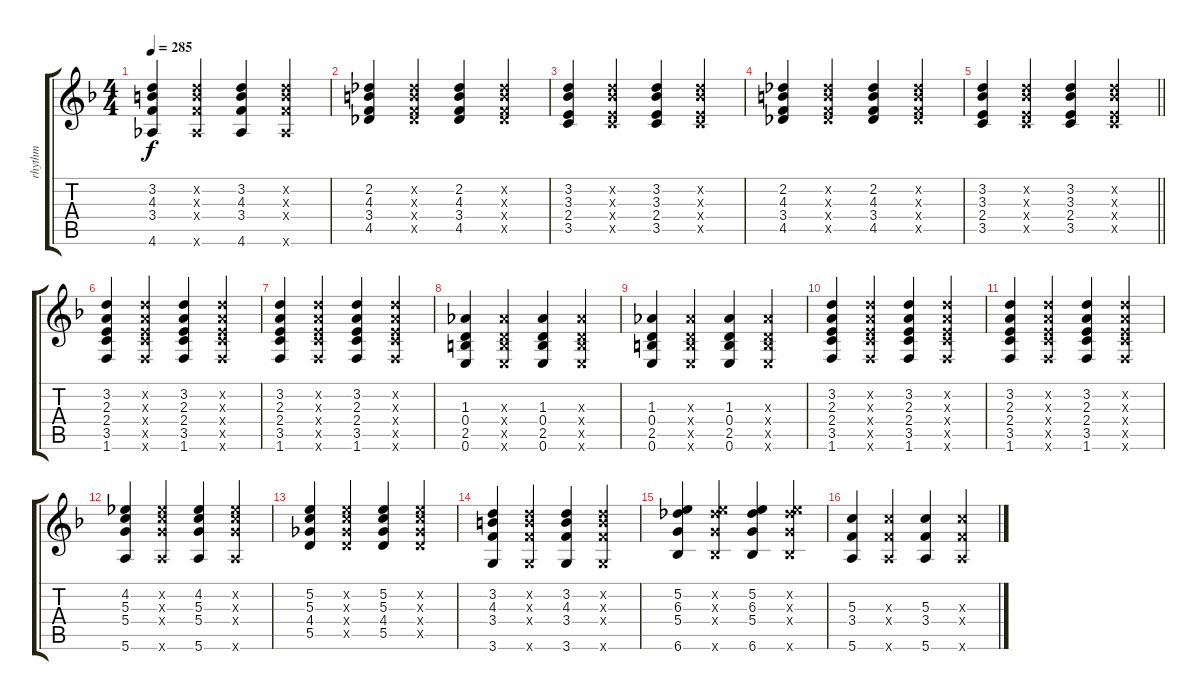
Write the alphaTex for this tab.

\track ("rhythm" "rhythm") {instrument acousticguitarnylon}
\staff {score tabs}
\tuning (E4 B3 G3 D3 A2 E2) {hide}
\ts (4 4)
\tempo 285
\clef g2
\ks f
(3.2 4.3 3.4 4.6).4{dy f} (3.2{x} 4.3{x} 3.4{x} 4.6{x}).4 (3.2 4.3 3.4 4.6).4 (3.2{x} 4.3{x} 3.4{x} 4.6{x}).4 |
(2.2 4.3 3.4 4.5).4 (2.2{x} 4.3{x} 3.4{x} 4.5{x}).4 (2.2 4.3 3.4 4.5).4 (2.2{x} 4.3{x} 3.4{x} 4.5{x}).4 |
(3.2 3.3 2.4 3.5).4 (3.2{x} 3.3{x} 2.4{x} 3.5{x}).4 (3.2 3.3 2.4 3.5).4 (3.2{x} 3.3{x} 2.4{x} 3.5{x}).4 |
(2.2 4.3 3.4 4.5).4 (2.2{x} 4.3{x} 3.4{x} 4.5{x}).4 (2.2 4.3 3.4 4.5).4 (2.2{x} 4.3{x} 3.4{x} 4.5{x}).4 |
\barLineRight lightlight
(3.2 3.3 2.4 3.5).4 (3.2{x} 3.3{x} 2.4{x} 3.5{x}).4 (3.2 3.3 2.4 3.5).4 (3.2{x} 3.3{x} 2.4{x} 3.5{x}).4 |
(3.2 2.3 2.4 3.5 1.6).4 (3.2{x} 2.3{x} 2.4{x} 3.5{x} 1.6{x}).4 (3.2 2.3 2.4 3.5 1.6).4 (3.2{x} 2.3{x} 2.4{x} 3.5{x} 1.6{x}).4 |
(3.2 2.3 2.4 3.5 1.6).4 (3.2{x} 2.3{x} 2.4{x} 3.5{x} 1.6{x}).4 (3.2 2.3 2.4 3.5 1.6).4 (3.2{x} 2.3{x} 2.4{x} 3.5{x} 1.6{x}).4 |
(1.3 0.4 2.5 0.6).4 (1.3{x} 0.4{x} 2.5{x} 0.6{x}).4 (1.3 0.4 2.5 0.6).4 (1.3{x} 0.4{x} 2.5{x} 0.6{x}).4 |
(1.3 0.4 2.5 0.6).4 (1.3{x} 0.4{x} 2.5{x} 0.6{x}).4 (1.3 0.4 2.5 0.6).4 (1.3{x} 0.4{x} 2.5{x} 0.6{x}).4 |
(3.2 2.3 2.4 3.5 1.6).4 (3.2{x} 2.3{x} 2.4{x} 3.5{x} 1.6{x}).4 (3.2 2.3 2.4 3.5 1.6).4 (3.2{x} 2.3{x} 2.4{x} 3.5{x} 1.6{x}).4 |
(3.2 2.3 2.4 3.5 1.6).4 (3.2{x} 2.3{x} 2.4{x} 3.5{x} 1.6{x}).4 (3.2 2.3 2.4 3.5 1.6).4 (3.2{x} 2.3{x} 2.4{x} 3.5{x} 1.6{x}).4 |
(4.2 5.3 5.4 5.6).4 (4.2{x} 5.3{x} 5.4{x} 5.6{x}).4 (4.2 5.3 5.4 5.6).4 (4.2{x} 5.3{x} 5.4{x} 5.6{x}).4 |
(5.2 5.3 4.4 5.5).4 (5.2{x} 5.3{x} 4.4{x} 5.5{x}).4 (5.2 5.3 4.4 5.5).4 (5.2{x} 5.3{x} 4.4{x} 5.5{x}).4 |
(3.2 4.3 3.4 3.6).4 (3.2{x} 4.3{x} 3.4{x} 3.6{x}).4 (3.2 4.3 3.4 3.6).4 (3.2{x} 4.3{x} 3.4{x} 3.6{x}).4 |
(5.2 6.3 5.4 6.6).4 (5.2{x} 6.3{x} 5.4{x} 6.6{x}).4 (5.2 6.3 5.4 6.6).4 (5.2{x} 6.3{x} 5.4{x} 6.6{x}).4 |
(5.3 3.4 5.6).4 (5.3{x} 3.4{x} 5.6{x}).4 (5.3 3.4 5.6).4 (5.3{x} 3.4{x} 5.6{x}).4
